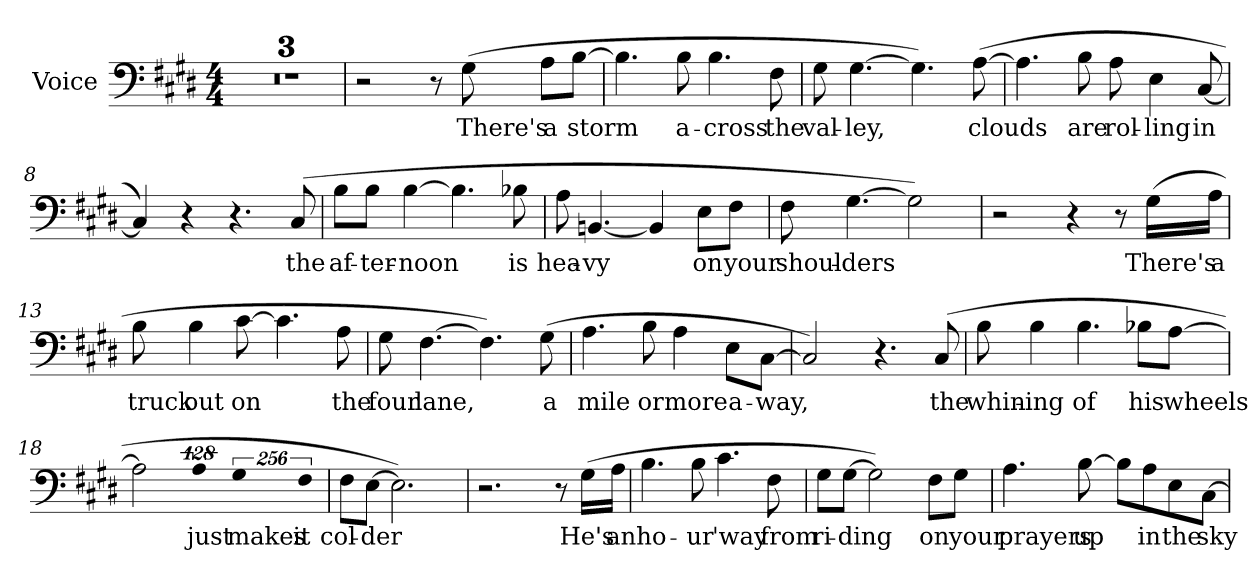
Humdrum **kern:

**kern	**text
*part1	*part1
*staff1	*staff1
*I"Voice	*
*I'Voice	*
!!LO:PB:g=z
*clefF4	*
*k[f#c#g#d#]	*
*E:	*
*M4/4	*
=1	=1
1r	.
=2	=2
1r	.
=3	=3
1r	.
=4	=4
2r	.
8r	.
!	!LO:LY:b:color=#000000
(8G#i\	There's
!	!LO:LY:b:color=#000000
8Ai\L	a
!	!LO:LY:b:color=#000000
[8Bi\J	storm
=5	=5
4.Bi\]	.
!	!LO:LY:b:color=#000000
8Bi\	a-
!	!LO:LY:b:color=#000000
4.Bi\	-cross
!	!LO:LY:b:color=#000000
8F#i\	the
=6	=6
!	!LO:LY:b:color=#000000
8G#i\	val-
!	!LO:LY:b:color=#000000
[4.G#i\	-ley,
4.G#i\])	.
!	!LO:LY:b:color=#000000
([8Ai\	clouds
!!LO:LB:g=z
=7	=7
4.Ai\]	.
!	!LO:LY:b:color=#000000
8Bi\	are
!	!LO:LY:b:color=#000000
8Ai\	rol-
!	!LO:LY:b:color=#000000
4Ei\	-ling
!	!LO:LY:b:color=#000000
[8C#i/	in
=8	=8
4C#i/])	.
4r	.
4.r	.
!	!LO:LY:b:color=#000000
(8C#i/	the
=9	=9
!	!LO:LY:b:color=#000000
8Bi\L	af-
!	!LO:LY:b:color=#000000
8Bi\J	-ter-
!	!LO:LY:b:color=#000000
[4Bi\	-noon
4.Bi\]	.
!	!LO:LY:b:color=#000000
8B-Xi\	is
=10	=10
!	!LO:LY:b:color=#000000
8Ai\	hea-
!	!LO:LY:b:color=#000000
[4.BBni/	-vy
4BBi/]	.
!	!LO:LY:b:color=#000000
8Ei\L	on
!	!LO:LY:b:color=#000000
8F#i\J	your
=11	=11
!	!LO:LY:b:color=#000000
8F#i\	shoul-
!	!LO:LY:b:color=#000000
[4.G#i\	-ders
2G#i\])	.
!!LO:LB:g=z
=12	=12
2r	.
4r	.
8r	.
!	!LO:LY:b:color=#000000
(16G#i\LL	There's
!	!LO:LY:b:color=#000000
16Ai\JJ	a
=13	=13
!	!LO:LY:b:color=#000000
8Bi\	truck
!	!LO:LY:b:color=#000000
4Bi\	out
!	!LO:LY:b:color=#000000
[8c#i\	on
4.c#i\]	.
!	!LO:LY:b:color=#000000
8Ai\	the
=14	=14
!	!LO:LY:b:color=#000000
8G#i\	four
!	!LO:LY:b:color=#000000
[4.F#i\	lane,
4.F#i\])	.
!	!LO:LY:b:color=#000000
(8G#i\	a
=15	=15
!	!LO:LY:b:color=#000000
4.Ai\	mile
!	!LO:LY:b:color=#000000
8Bi\	or
!	!LO:LY:b:color=#000000
4Ai\	more
!	!LO:LY:b:color=#000000
8Ei\L	a-
!	!LO:LY:b:color=#000000
[8C#i\J	-way,
!!LO:LB:g=z
=16	=16
2C#i/])	.
4.r	.
!	!LO:LY:b:color=#000000
(8C#i/	the
=17	=17
!	!LO:LY:b:color=#000000
8Bi\	whin-
!	!LO:LY:b:color=#000000
4Bi\	-ing
!	!LO:LY:b:color=#000000
4.Bi\	of
!	!LO:LY:b:color=#000000
8B-Xi\L	his
!	!LO:LY:b:color=#000000
[8Ai\J	wheels
=18	=18
2Ai\]	.
!LO:N:vis=4	!
!	!LO:LY:b:color=#000000
512%85Ai\	just
!LO:N:vis=4	!
!	!LO:LY:b:color=#000000
1024%171G#i\	makes
!LO:N:vis=4	!
!	!LO:LY:b:color=#000000
1024%171F#i\	it
=19	=19
!	!LO:LY:b:color=#000000
8F#i\L	col-
!	!LO:LY:b:color=#000000
[8Ei\J	-der
2.Ei\])	.
=20	=20
2.r	.
8r	.
!	!LO:LY:b:color=#000000
(16G#i\LL	He's
!	!LO:LY:b:color=#000000
16Ai\JJ	an
!!LO:LB:g=z
=21	=21
!	!LO:LY:b:color=#000000
4.Bi\	ho-
!	!LO:LY:b:color=#000000
8Bi\	-ur
!	!LO:LY:b:color=#000000
4.c#i\	'way
!	!LO:LY:b:color=#000000
8F#i\	from
=22	=22
!	!LO:LY:b:color=#000000
8G#i\L	ri-
!	!LO:LY:b:color=#000000
[8G#i\J	-ding
2G#i\])	.
!	!LO:LY:b:color=#000000
8F#i\L	on
!	!LO:LY:b:color=#000000
8G#i\J	your
=23	=23
!	!LO:LY:b:color=#000000
4.Ai\	prayers
!	!LO:LY:b:color=#000000
[8Bi\	up
8Bi\L]	.
!	!LO:LY:b:color=#000000
8Ai\	in
!	!LO:LY:b:color=#000000
8Ei\	the
!	!LO:LY:b:color=#000000
[8C#i\J	sky
=	=
*-	*-
